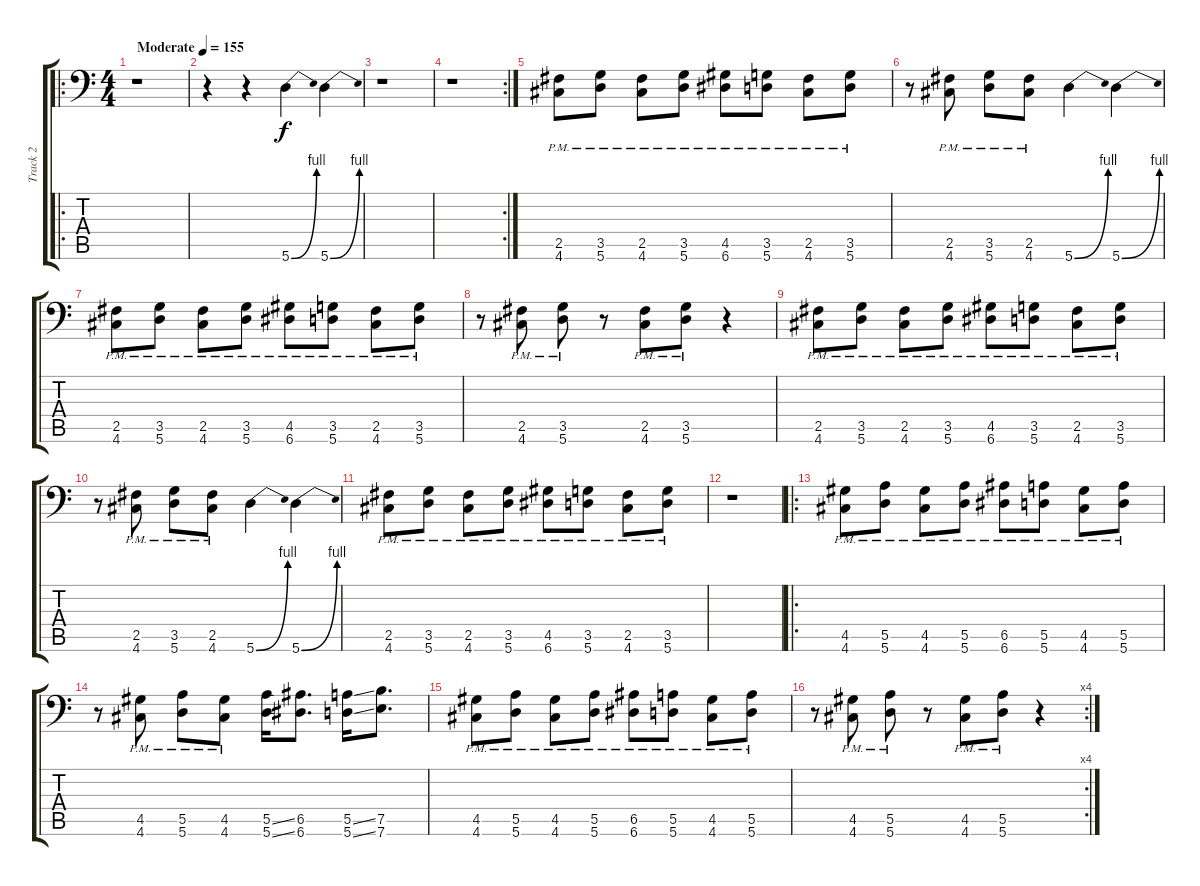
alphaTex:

\track ("Track 2" "Track 2") {instrument overdrivenguitar}
\staff {score tabs}
\tuning (B3 Gb3 D3 A2 E2 A1) {hide}
\ro
\ts (4 4)
\tempo (155 "Moderate")
\clef f4
\ks c
r.1{dy f instrument overdrivenguitar} |
r.4 r.4 5.6{be (bend 0 0 60 4)}.4 5.6{be (bend 0 0 60 4)}.4 |
r.1 |
\rc 2
r.1 |
(2.5{pm} 4.6{pm}).8 (3.5{pm} 5.6{pm}).8 (2.5{pm} 4.6{pm}).8 (3.5{pm} 5.6{pm}).8 (4.5{pm} 6.6{pm}).8 (3.5{pm} 5.6{pm}).8 (2.5{pm} 4.6{pm}).8 (3.5{pm} 5.6{pm}).8 |
r.8 (2.5{pm} 4.6{pm}).8 (3.5{pm} 5.6{pm}).8 (2.5{pm} 4.6{pm}).8 5.6{be (bend 0 0 60 4)}.4 5.6{be (bend 0 0 60 4)}.4 |
(2.5{pm} 4.6{pm}).8 (3.5{pm} 5.6{pm}).8 (2.5{pm} 4.6{pm}).8 (3.5{pm} 5.6{pm}).8 (4.5{pm} 6.6{pm}).8 (3.5{pm} 5.6{pm}).8 (2.5{pm} 4.6{pm}).8 (3.5{pm} 5.6{pm}).8 |
r.8 (2.5{pm} 4.6{pm}).8 (3.5{pm} 5.6{pm}).8 r.8 (2.5{pm} 4.6{pm}).8 (3.5{pm} 5.6{pm}).8 r.4 |
(2.5{pm} 4.6{pm}).8 (3.5{pm} 5.6{pm}).8 (2.5{pm} 4.6{pm}).8 (3.5{pm} 5.6{pm}).8 (4.5{pm} 6.6{pm}).8 (3.5{pm} 5.6{pm}).8 (2.5{pm} 4.6{pm}).8 (3.5{pm} 5.6{pm}).8 |
r.8 (2.5{pm} 4.6{pm}).8 (3.5{pm} 5.6{pm}).8 (2.5{pm} 4.6{pm}).8 5.6{be (bend 0 0 60 4)}.4 5.6{be (bend 0 0 60 4)}.4 |
(2.5{pm} 4.6{pm}).8 (3.5{pm} 5.6{pm}).8 (2.5{pm} 4.6{pm}).8 (3.5{pm} 5.6{pm}).8 (4.5{pm} 6.6{pm}).8 (3.5{pm} 5.6{pm}).8 (2.5{pm} 4.6{pm}).8 (3.5{pm} 5.6{pm}).8 |
r.1 |
\ro
(4.5{pm} 4.6{pm}).8 (5.5{pm} 5.6{pm}).8 (4.5{pm} 4.6{pm}).8 (5.5{pm} 5.6{pm}).8 (6.5{pm} 6.6{pm}).8 (5.5{pm} 5.6{pm}).8 (4.5{pm} 4.6{pm}).8 (5.5{pm} 5.6{pm}).8 |
r.8 (4.5{pm} 4.6{pm}).8 (5.5{pm} 5.6{pm}).8 (4.5{pm} 4.6{pm}).8 (5.5{ss} 5.6{ss}).16 (6.5 6.6).8{d} (5.5{ss} 5.6{ss}).16 (7.5 7.6).8{d} |
(4.5{pm} 4.6{pm}).8 (5.5{pm} 5.6{pm}).8 (4.5{pm} 4.6{pm}).8 (5.5{pm} 5.6{pm}).8 (6.5{pm} 6.6{pm}).8 (5.5{pm} 5.6{pm}).8 (4.5{pm} 4.6{pm}).8 (5.5{pm} 5.6{pm}).8 |
\rc 4
r.8 (4.5{pm} 4.6{pm}).8 (5.5{pm} 5.6{pm}).8 r.8 (4.5{pm} 4.6{pm}).8 (5.5{pm} 5.6{pm}).8 r.4
